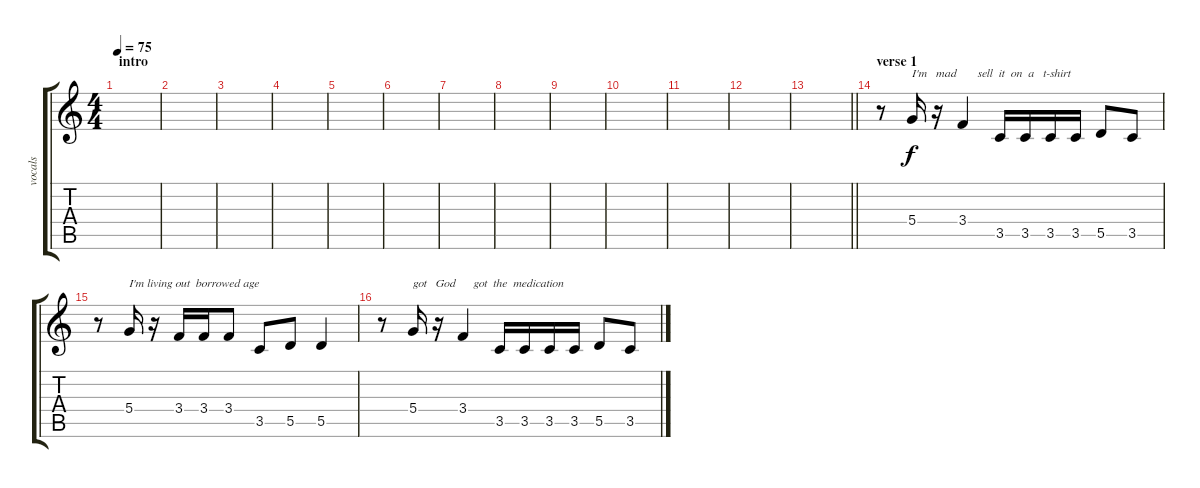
\track ("vocals" "vocals") {instrument electricguitarjazz}
\staff {score tabs}
\tuning (E4 B3 G3 D3 A2 E2) {hide}
\ts (4 4)
\section ("" "intro")
\tempo 75
\clef g2
\ks c
|
|
|
|
|
|
|
|
|
|
|
|
\barLineRight lightlight
|
\section ("" "verse 1")
r.8 5.4.16{txt "I'm   mad       sell  it  on  a   t-shirt"} r.16 3.4.4 3.5.16 3.5.16 3.5.16 3.5.16 5.5.8 3.5.8 |
r.8 5.4.16{txt "I'm living out  borrowed age"} r.16 3.4.16 3.4.16 3.4.8 3.5.8 5.5.8 5.5.4 |
r.8 5.4.16{txt "got   God      got  the  medication"} r.16 3.4.4 3.5.16 3.5.16 3.5.16 3.5.16 5.5.8 3.5.8
